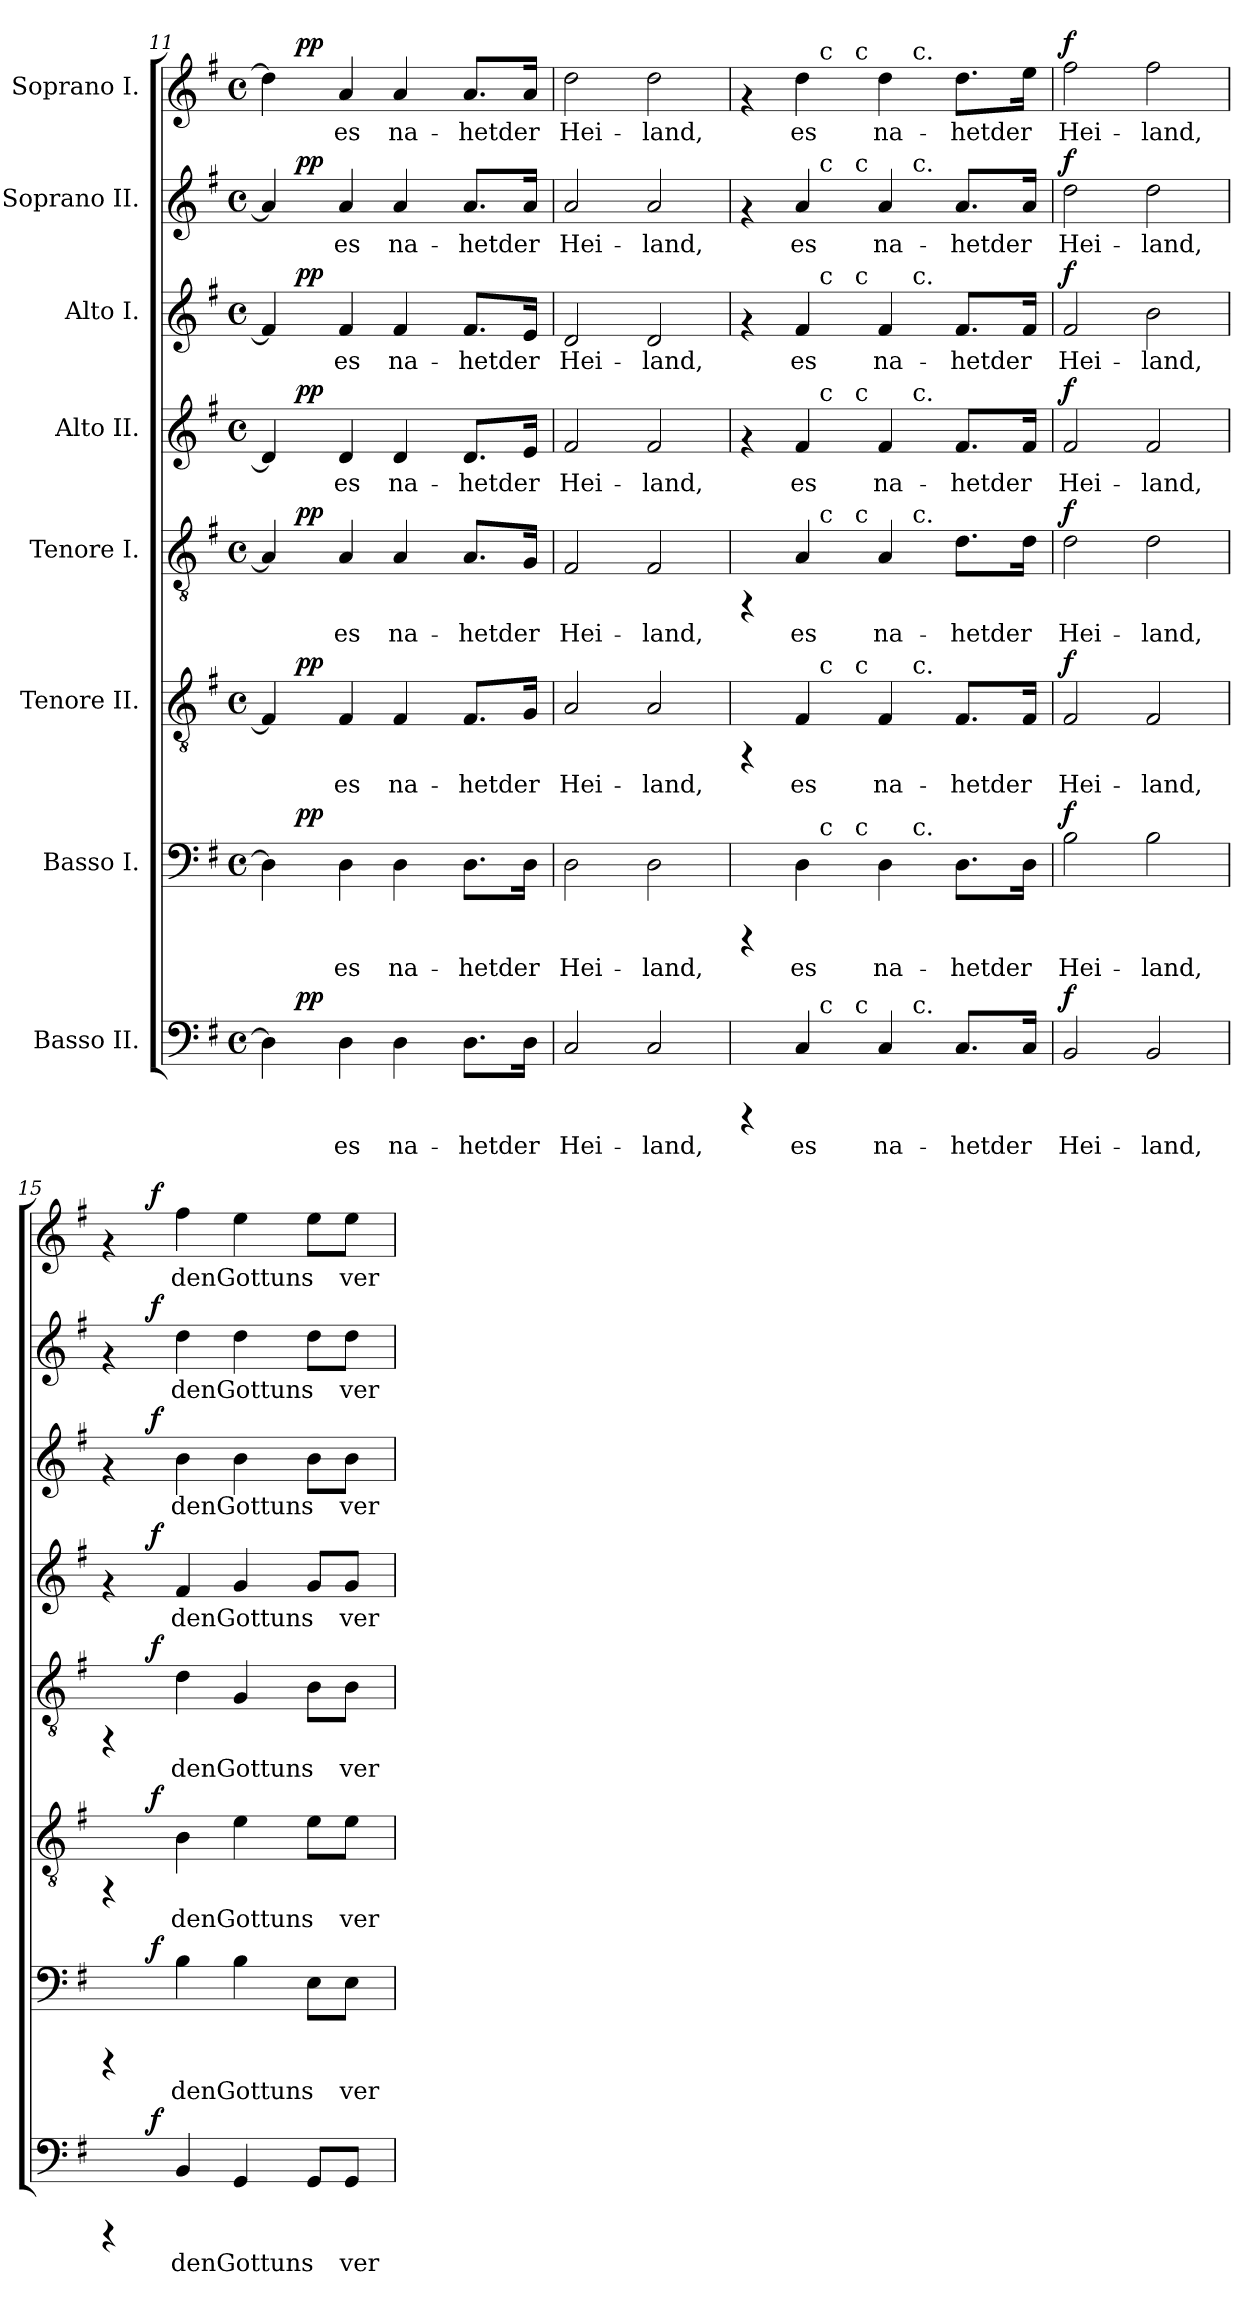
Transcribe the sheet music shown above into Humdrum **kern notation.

**kern	**text	**dynam	**kern	**text	**dynam	**kern	**text	**dynam	**kern	**text	**dynam	**kern	**text	**dynam	**kern	**text	**dynam	**kern	**text	**dynam	**kern	**text	**dynam
*part8	*part8	*part8	*part7	*part7	*part7	*part6	*part6	*part6	*part5	*part5	*part5	*part4	*part4	*part4	*part3	*part3	*part3	*part2	*part2	*part2	*part1	*part1	*part1
*staff8	*staff8	*staff8	*staff7	*staff7	*staff7	*staff6	*staff6	*staff6	*staff5	*staff5	*staff5	*staff4	*staff4	*staff4	*staff3	*staff3	*staff3	*staff2	*staff2	*staff2	*staff1	*staff1	*staff1
*I"Basso II.	*	*	*I"Basso I.	*	*	*I"Tenore II.	*	*	*I"Tenore I.	*	*	*I"Alto II.	*	*	*I"Alto I.	*	*	*I"Soprano II.	*	*	*I"Soprano I.	*	*
*clefF4	*	*	*clefF4	*	*	*clefGv2	*	*	*clefGv2	*	*	*clefG2	*	*	*clefG2	*	*	*clefG2	*	*	*clefG2	*	*
*k[f#]	*	*	*k[f#]	*	*	*k[f#]	*	*	*k[f#]	*	*	*k[f#]	*	*	*k[f#]	*	*	*k[f#]	*	*	*k[f#]	*	*
*G:	*	*	*G:	*	*	*G:	*	*	*G:	*	*	*G:	*	*	*G:	*	*	*G:	*	*	*G:	*	*
*M4/4	*	*	*M4/4	*	*	*M4/4	*	*	*M4/4	*	*	*M4/4	*	*	*M4/4	*	*	*M4/4	*	*	*M4/4	*	*
*met(c)	*	*	*met(c)	*	*	*met(c)	*	*	*met(c)	*	*	*met(c)	*	*	*met(c)	*	*	*met(c)	*	*	*met(c)	*	*
=11	=11	=11	=11	=11	=11	=11	=11	=11	=11	=11	=11	=11	=11	=11	=11	=11	=11	=11	=11	=11	=11	=11	=11
!	!LO:LY:b:cj	!	!	!LO:LY:b:cj	!	!	!LO:LY:b:cj	!	!	!LO:LY:b:cj	!	!	!LO:LY:b:cj	!	!	!LO:LY:b:cj	!	!	!LO:LY:b:cj	!	!	!LO:LY:b:cj	!
*^	*	*	*^	*	*	*^	*	*	*^	*	*	*^	*	*	*^	*	*	*^	*	*	*^	*	*
4D\]	16ryy	.	.	4D\]	16ryy	.	.	4F#/]	16ryy	.	.	4A/]	16ryy	.	.	4d/]	16ryy	.	.	4f#/]	16ryy	.	.	4a/]	16ryy	.	.	4dd\]	16ryy	.	.
.	64ryy	.	.	.	64ryy	.	.	.	64ryy	.	.	.	64ryy	.	.	.	64ryy	.	.	.	64ryy	.	.	.	64ryy	.	.	.	64ryy	.	.
!	!	!	!LO:DY:a	!	!	!	!LO:DY:a	!	!	!	!LO:DY:a	!	!	!	!LO:DY:a	!	!	!	!LO:DY:a	!	!	!	!LO:DY:a	!	!	!	!LO:DY:a	!	!	!	!LO:DY:a
.	2ryy	.	pp	.	2ryy	.	pp	.	2ryy	.	pp	.	2ryy	.	pp	.	2ryy	.	pp	.	2ryy	.	pp	.	2ryy	.	pp	.	2ryy	.	pp
!	!	!LO:LY:b:cj	!	!	!	!LO:LY:b:cj	!	!	!	!LO:LY:b:cj	!	!	!	!LO:LY:b:cj	!	!	!	!LO:LY:b:cj	!	!	!	!LO:LY:b:cj	!	!	!	!LO:LY:b:cj	!	!	!	!LO:LY:b:cj	!
4D\	.	es	.	4D\	.	es	.	4F#/	.	es	.	4A/	.	es	.	4d/	.	es	.	4f#/	.	es	.	4a/	.	es	.	4a/	.	es	.
!	!	!LO:LY:b:cj	!	!	!	!LO:LY:b:cj	!	!	!	!LO:LY:b:cj	!	!	!	!LO:LY:b:cj	!	!	!	!LO:LY:b:cj	!	!	!	!LO:LY:b:cj	!	!	!	!LO:LY:b:cj	!	!	!	!LO:LY:b:cj	!
4D\	.	na-	.	4D\	.	na-	.	4F#/	.	na-	.	4A/	.	na-	.	4d/	.	na-	.	4f#/	.	na-	.	4a/	.	na-	.	4a/	.	na-	.
.	4ryy	.	.	.	4ryy	.	.	.	4ryy	.	.	.	4ryy	.	.	.	4ryy	.	.	.	4ryy	.	.	.	4ryy	.	.	.	4ryy	.	.
!	!	!LO:LY:b:cj	!	!	!	!LO:LY:b:cj	!	!	!	!LO:LY:b:cj	!	!	!	!LO:LY:b:cj	!	!	!	!LO:LY:b:cj	!	!	!	!LO:LY:b:cj	!	!	!	!LO:LY:b:cj	!	!	!	!LO:LY:b:cj	!
8.D\L	.	-hetder	.	8.D\L	.	-hetder	.	8.F#/L	.	-hetder	.	8.A/L	.	-hetder	.	8.d/L	.	-hetder	.	8.f#/L	.	-hetder	.	8.a/L	.	-hetder	.	8.a/L	.	-hetder	.
.	8ryy	.	.	.	8ryy	.	.	.	8ryy	.	.	.	8ryy	.	.	.	8ryy	.	.	.	8ryy	.	.	.	8ryy	.	.	.	8ryy	.	.
!	!	!LO:LY:b:cj	!	!	!	!LO:LY:b:cj	!	!	!	!LO:LY:b:cj	!	!	!	!LO:LY:b:cj	!	!	!	!LO:LY:b:cj	!	!	!	!LO:LY:b:cj	!	!	!	!LO:LY:b:cj	!	!	!	!LO:LY:b:cj	!
16D\Jk	.	.	.	16D\Jk	.	.	.	16G/Jk	.	.	.	16G/Jk	.	.	.	16e/Jk	.	.	.	16e/Jk	.	.	.	16a/Jk	.	.	.	16a/Jk	.	.	.
.	32.ryy	.	.	.	32.ryy	.	.	.	32.ryy	.	.	.	32.ryy	.	.	.	32.ryy	.	.	.	32.ryy	.	.	.	32.ryy	.	.	.	32.ryy	.	.
=12!	=12!	=12!	=12!	=12!	=12!	=12!	=12!	=12!	=12!	=12!	=12!	=12!	=12!	=12!	=12!	=12!	=12!	=12!	=12!	=12!	=12!	=12!	=12!	=12!	=12!	=12!	=12!	=12!	=12!	=12!	=12!
!	!	!LO:LY:b:cj	!	!	!	!LO:LY:b:cj	!	!	!	!LO:LY:b:cj	!	!	!	!LO:LY:b:cj	!	!	!	!LO:LY:b:cj	!	!	!	!LO:LY:b:cj	!	!	!	!LO:LY:b:cj	!	!	!	!LO:LY:b:cj	!
*v	*v	*	*	*	*	*	*	*v	*v	*	*	*v	*v	*	*	*v	*v	*	*	*v	*v	*	*	*v	*v	*	*	*v	*v	*	*
*	*	*	*v	*v	*	*	*	*	*	*	*	*	*	*	*	*	*	*	*	*	*	*	*	*
2C/	Hei-	.	2D\	Hei-	.	2A/	Hei-	.	2F#/	Hei-	.	2f#/	Hei-	.	2d/	Hei-	.	2a/	Hei-	.	2dd\	Hei-	.
!	!LO:LY:b:cj	!	!	!LO:LY:b:cj	!	!	!LO:LY:b:cj	!	!	!LO:LY:b:cj	!	!	!LO:LY:b:cj	!	!	!LO:LY:b:cj	!	!	!LO:LY:b:cj	!	!	!LO:LY:b:cj	!
2C/	-land,	.	2D\	-land,	.	2A/	-land,	.	2F#/	-land,	.	2f#/	-land,	.	2d/	-land,	.	2a/	-land,	.	2dd\	-land,	.
=13!	=13!	=13!	=13!	=13!	=13!	=13!	=13!	=13!	=13!	=13!	=13!	=13!	=13!	=13!	=13!	=13!	=13!	=13!	=13!	=13!	=13!	=13!	=13!
*^	*	*	*^	*	*	*^	*	*	*^	*	*	*^	*	*	*^	*	*	*^	*	*	*^	*	*
*	*^	*	*	*	*^	*	*	*	*^	*	*	*	*^	*	*	*	*^	*	*	*	*^	*	*	*	*^	*	*	*	*^	*	*
*	*	*^	*	*	*	*	*^	*	*	*	*	*^	*	*	*	*	*^	*	*	*	*	*^	*	*	*	*	*^	*	*	*	*	*^	*	*	*	*	*^	*	*
4rCCC	4ryy	4..ryy	2ryy	.	.	4rCCC	4ryy	4..ryy	2ryy	.	.	4rFF	4ryy	4..ryy	2ryy	.	.	4rFF	4ryy	4..ryy	2ryy	.	.	4rf	4ryy	4..ryy	2ryy	.	.	4rf	4ryy	4..ryy	2ryy	.	.	4rf	4ryy	4..ryy	2ryy	.	.	4rf	4ryy	4..ryy	2ryy	.	.
!	!	!	!	!LO:LY:b:cj	!	!	!	!	!	!LO:LY:b:cj	!	!	!	!	!	!LO:LY:b:cj	!	!	!	!	!	!LO:LY:b:cj	!	!	!	!	!	!LO:LY:b:cj	!	!	!	!	!	!LO:LY:b:cj	!	!	!	!	!	!LO:LY:b:cj	!	!	!	!	!	!LO:LY:b:cj	!
4C/	16ryy	.	.	es	.	4D\	16ryy	.	.	es	.	4F#/	16ryy	.	.	es	.	4A/	16ryy	.	.	es	.	4f#/	16ryy	.	.	es	.	4f#/	16ryy	.	.	es	.	4a/	16ryy	.	.	es	.	4dd\	16ryy	.	.	es	.
!	!	!	!	!	!	!	!	!	!	!	!	!	!	!	!	!	!	!	!	!	!	!	!	!	!	!	!	!	!	!	!	!	!	!	!	!	!	!	!	!	!	!	!LO:TX:a:t=c	!	!	!	!
!	!	!	!	!	!	!	!	!	!	!	!	!	!	!	!	!	!	!	!	!	!	!	!	!	!	!	!	!	!	!	!	!	!	!	!	!	!LO:TX:a:t=c	!	!	!	!	!	!	!	!	!	!
!	!	!	!	!	!	!	!	!	!	!	!	!	!	!	!	!	!	!	!	!	!	!	!	!	!	!	!	!	!	!	!LO:TX:a:t=c	!	!	!	!	!	!	!	!	!	!	!	!	!	!	!	!
!	!	!	!	!	!	!	!	!	!	!	!	!	!	!	!	!	!	!	!	!	!	!	!	!	!LO:TX:a:t=c	!	!	!	!	!	!	!	!	!	!	!	!	!	!	!	!	!	!	!	!	!	!
!	!	!	!	!	!	!	!	!	!	!	!	!	!	!	!	!	!	!	!LO:TX:a:t=c	!	!	!	!	!	!	!	!	!	!	!	!	!	!	!	!	!	!	!	!	!	!	!	!	!	!	!	!
!	!	!	!	!	!	!	!	!	!	!	!	!	!LO:TX:a:t=c	!	!	!	!	!	!	!	!	!	!	!	!	!	!	!	!	!	!	!	!	!	!	!	!	!	!	!	!	!	!	!	!	!	!
!	!	!	!	!	!	!	!LO:TX:a:t=c	!	!	!	!	!	!	!	!	!	!	!	!	!	!	!	!	!	!	!	!	!	!	!	!	!	!	!	!	!	!	!	!	!	!	!	!	!	!	!	!
!	!LO:TX:a:t=c	!	!	!	!	!	!	!	!	!	!	!	!	!	!	!	!	!	!	!	!	!	!	!	!	!	!	!	!	!	!	!	!	!	!	!	!	!	!	!	!	!	!	!	!	!	!
.	2ryy	.	.	.	.	.	2ryy	.	.	.	.	.	2ryy	.	.	.	.	.	2ryy	.	.	.	.	.	2ryy	.	.	.	.	.	2ryy	.	.	.	.	.	2ryy	.	.	.	.	.	2ryy	.	.	.	.
!	!	!	!	!	!	!	!	!	!	!	!	!	!	!	!	!	!	!	!	!	!	!	!	!	!	!	!	!	!	!	!	!	!	!	!	!	!	!	!	!	!	!	!	!LO:TX:a:t=c	!	!	!
!	!	!	!	!	!	!	!	!	!	!	!	!	!	!	!	!	!	!	!	!	!	!	!	!	!	!	!	!	!	!	!	!	!	!	!	!	!	!LO:TX:a:t=c	!	!	!	!	!	!	!	!	!
!	!	!	!	!	!	!	!	!	!	!	!	!	!	!	!	!	!	!	!	!	!	!	!	!	!	!	!	!	!	!	!	!LO:TX:a:t=c	!	!	!	!	!	!	!	!	!	!	!	!	!	!	!
!	!	!	!	!	!	!	!	!	!	!	!	!	!	!	!	!	!	!	!	!	!	!	!	!	!	!LO:TX:a:t=c	!	!	!	!	!	!	!	!	!	!	!	!	!	!	!	!	!	!	!	!	!
!	!	!	!	!	!	!	!	!	!	!	!	!	!	!	!	!	!	!	!	!LO:TX:a:t=c	!	!	!	!	!	!	!	!	!	!	!	!	!	!	!	!	!	!	!	!	!	!	!	!	!	!	!
!	!	!	!	!	!	!	!	!	!	!	!	!	!	!LO:TX:a:t=c	!	!	!	!	!	!	!	!	!	!	!	!	!	!	!	!	!	!	!	!	!	!	!	!	!	!	!	!	!	!	!	!	!
!	!	!	!	!	!	!	!	!LO:TX:a:t=c	!	!	!	!	!	!	!	!	!	!	!	!	!	!	!	!	!	!	!	!	!	!	!	!	!	!	!	!	!	!	!	!	!	!	!	!	!	!	!
!	!	!LO:TX:a:t=c	!	!	!	!	!	!	!	!	!	!	!	!	!	!	!	!	!	!	!	!	!	!	!	!	!	!	!	!	!	!	!	!	!	!	!	!	!	!	!	!	!	!	!	!	!
.	.	2ryy	.	.	.	.	.	2ryy	.	.	.	.	.	2ryy	.	.	.	.	.	2ryy	.	.	.	.	.	2ryy	.	.	.	.	.	2ryy	.	.	.	.	.	2ryy	.	.	.	.	.	2ryy	.	.	.
!	!	!	!	!LO:LY:b:cj	!	!	!	!	!	!LO:LY:b:cj	!	!	!	!	!	!LO:LY:b:cj	!	!	!	!	!	!LO:LY:b:cj	!	!	!	!	!	!LO:LY:b:cj	!	!	!	!	!	!LO:LY:b:cj	!	!	!	!	!	!LO:LY:b:cj	!	!	!	!	!	!LO:LY:b:cj	!
4C/	.	.	16ryy	na-	.	4D\	.	.	16ryy	na-	.	4F#/	.	.	16ryy	na-	.	4A/	.	.	16ryy	na-	.	4f#/	.	.	16ryy	na-	.	4f#/	.	.	16ryy	na-	.	4a/	.	.	16ryy	na-	.	4dd\	.	.	16ryy	na-	.
.	.	.	64ryy	.	.	.	.	.	64ryy	.	.	.	.	.	64ryy	.	.	.	.	.	64ryy	.	.	.	.	.	64ryy	.	.	.	.	.	64ryy	.	.	.	.	.	64ryy	.	.	.	.	.	64ryy	.	.
!	!	!	!	!	!	!	!	!	!	!	!	!	!	!	!	!	!	!	!	!	!	!	!	!	!	!	!	!	!	!	!	!	!	!	!	!	!	!	!	!	!	!	!	!	!LO:TX:a:t=c.	!	!
!	!	!	!	!	!	!	!	!	!	!	!	!	!	!	!	!	!	!	!	!	!	!	!	!	!	!	!	!	!	!	!	!	!	!	!	!	!	!	!LO:TX:a:t=c.	!	!	!	!	!	!	!	!
!	!	!	!	!	!	!	!	!	!	!	!	!	!	!	!	!	!	!	!	!	!	!	!	!	!	!	!	!	!	!	!	!	!LO:TX:a:t=c.	!	!	!	!	!	!	!	!	!	!	!	!	!	!
!	!	!	!	!	!	!	!	!	!	!	!	!	!	!	!	!	!	!	!	!	!	!	!	!	!	!	!LO:TX:a:t=c.	!	!	!	!	!	!	!	!	!	!	!	!	!	!	!	!	!	!	!	!
!	!	!	!	!	!	!	!	!	!	!	!	!	!	!	!	!	!	!	!	!	!LO:TX:a:t=c.	!	!	!	!	!	!	!	!	!	!	!	!	!	!	!	!	!	!	!	!	!	!	!	!	!	!
!	!	!	!	!	!	!	!	!	!	!	!	!	!	!	!LO:TX:a:t=c.	!	!	!	!	!	!	!	!	!	!	!	!	!	!	!	!	!	!	!	!	!	!	!	!	!	!	!	!	!	!	!	!
!	!	!	!	!	!	!	!	!	!LO:TX:a:t=c.	!	!	!	!	!	!	!	!	!	!	!	!	!	!	!	!	!	!	!	!	!	!	!	!	!	!	!	!	!	!	!	!	!	!	!	!	!	!
!	!	!	!LO:TX:a:t=c.	!	!	!	!	!	!	!	!	!	!	!	!	!	!	!	!	!	!	!	!	!	!	!	!	!	!	!	!	!	!	!	!	!	!	!	!	!	!	!	!	!	!	!	!
.	.	.	4ryy	.	.	.	.	.	4ryy	.	.	.	.	.	4ryy	.	.	.	.	.	4ryy	.	.	.	.	.	4ryy	.	.	.	.	.	4ryy	.	.	.	.	.	4ryy	.	.	.	.	.	4ryy	.	.
!	!	!	!	!LO:LY:b:cj	!	!	!	!	!	!LO:LY:b:cj	!	!	!	!	!	!LO:LY:b:cj	!	!	!	!	!	!LO:LY:b:cj	!	!	!	!	!	!LO:LY:b:cj	!	!	!	!	!	!LO:LY:b:cj	!	!	!	!	!	!LO:LY:b:cj	!	!	!	!	!	!LO:LY:b:cj	!
8.C/L	.	.	.	-hetder	.	8.D\L	.	.	.	-hetder	.	8.F#/L	.	.	.	-hetder	.	8.d\L	.	.	.	-hetder	.	8.f#/L	.	.	.	-hetder	.	8.f#/L	.	.	.	-hetder	.	8.a/L	.	.	.	-hetder	.	8.dd\L	.	.	.	-hetder	.
.	8.ryy	.	.	.	.	.	8.ryy	.	.	.	.	.	8.ryy	.	.	.	.	.	8.ryy	.	.	.	.	.	8.ryy	.	.	.	.	.	8.ryy	.	.	.	.	.	8.ryy	.	.	.	.	.	8.ryy	.	.	.	.
.	.	.	8ryy	.	.	.	.	.	8ryy	.	.	.	.	.	8ryy	.	.	.	.	.	8ryy	.	.	.	.	.	8ryy	.	.	.	.	.	8ryy	.	.	.	.	.	8ryy	.	.	.	.	.	8ryy	.	.
!	!	!	!	!LO:LY:b:cj	!	!	!	!	!	!LO:LY:b:cj	!	!	!	!	!	!LO:LY:b:cj	!	!	!	!	!	!LO:LY:b:cj	!	!	!	!	!	!LO:LY:b:cj	!	!	!	!	!	!LO:LY:b:cj	!	!	!	!	!	!LO:LY:b:cj	!	!	!	!	!	!LO:LY:b:cj	!
16C/Jk	.	16ryy	.	.	.	16D\Jk	.	16ryy	.	.	.	16F#/Jk	.	16ryy	.	.	.	16d\Jk	.	16ryy	.	.	.	16f#/Jk	.	16ryy	.	.	.	16f#/Jk	.	16ryy	.	.	.	16a/Jk	.	16ryy	.	.	.	16ee\Jk	.	16ryy	.	.	.
.	.	.	32.ryy	.	.	.	.	.	32.ryy	.	.	.	.	.	32.ryy	.	.	.	.	.	32.ryy	.	.	.	.	.	32.ryy	.	.	.	.	.	32.ryy	.	.	.	.	.	32.ryy	.	.	.	.	.	32.ryy	.	.
=14!	=14!	=14!	=14!	=14!	=14!	=14!	=14!	=14!	=14!	=14!	=14!	=14!	=14!	=14!	=14!	=14!	=14!	=14!	=14!	=14!	=14!	=14!	=14!	=14!	=14!	=14!	=14!	=14!	=14!	=14!	=14!	=14!	=14!	=14!	=14!	=14!	=14!	=14!	=14!	=14!	=14!	=14!	=14!	=14!	=14!	=14!	=14!
!	!	!	!	!LO:LY:b:cj	!LO:DY:a	!	!	!	!	!LO:LY:b:cj	!LO:DY:a	!	!	!	!	!LO:LY:b:cj	!LO:DY:a	!	!	!	!	!LO:LY:b:cj	!LO:DY:a	!	!	!	!	!LO:LY:b:cj	!LO:DY:a	!	!	!	!	!LO:LY:b:cj	!LO:DY:a	!	!	!	!	!LO:LY:b:cj	!LO:DY:a	!	!	!	!	!LO:LY:b:cj	!LO:DY:a
*v	*v	*v	*v	*	*	*	*	*	*	*	*	*v	*v	*v	*v	*	*	*v	*v	*v	*v	*	*	*v	*v	*v	*v	*	*	*v	*v	*v	*v	*	*	*v	*v	*v	*v	*	*	*v	*v	*v	*v	*	*
*	*	*	*v	*v	*v	*v	*	*	*	*	*	*	*	*	*	*	*	*	*	*	*	*	*	*	*	*
2BB/	Hei-	f	2B\	Hei-	f	2F#/	Hei-	f	2d\	Hei-	f	2f#/	Hei-	f	2f#/	Hei-	f	2dd\	Hei-	f	2ff#\	Hei-	f
!	!LO:LY:b:cj	!	!	!LO:LY:b:cj	!	!	!LO:LY:b:cj	!	!	!LO:LY:b:cj	!	!	!LO:LY:b:cj	!	!	!LO:LY:b:cj	!	!	!LO:LY:b:cj	!	!	!LO:LY:b:cj	!
2BB/	-land,	.	2B\	-land,	.	2F#/	-land,	.	2d\	-land,	.	2f#/	-land,	.	2b\	-land,	.	2dd\	-land,	.	2ff#\	-land,	.
=15!	=15!	=15!	=15!	=15!	=15!	=15!	=15!	=15!	=15!	=15!	=15!	=15!	=15!	=15!	=15!	=15!	=15!	=15!	=15!	=15!	=15!	=15!	=15!
*^	*	*	*^	*	*	*^	*	*	*^	*	*	*^	*	*	*^	*	*	*^	*	*	*^	*	*
4rCCC	8.ryy	.	.	4rCCC	8.ryy	.	.	4rFF	8.ryy	.	.	4rFF	8.ryy	.	.	4rf	8.ryy	.	.	4rf	8.ryy	.	.	4rf	8.ryy	.	.	4rf	8.ryy	.	.
!	!	!	!LO:DY:a	!	!	!	!LO:DY:a	!	!	!	!LO:DY:a	!	!	!	!LO:DY:a	!	!	!	!LO:DY:a	!	!	!	!LO:DY:a	!	!	!	!LO:DY:a	!	!	!	!LO:DY:a
.	2ryy	.	f	.	2ryy	.	f	.	2ryy	.	f	.	2ryy	.	f	.	2ryy	.	f	.	2ryy	.	f	.	2ryy	.	f	.	2ryy	.	f
!	!	!LO:LY:b:cj	!	!	!	!LO:LY:b:cj	!	!	!	!LO:LY:b:cj	!	!	!	!LO:LY:b:cj	!	!	!	!LO:LY:b:cj	!	!	!	!LO:LY:b:cj	!	!	!	!LO:LY:b:cj	!	!	!	!LO:LY:b:cj	!
4BB/	.	denGottuns	.	4B\	.	denGottuns	.	4B\	.	denGottuns	.	4d\	.	denGottuns	.	4f#/	.	denGottuns	.	4b\	.	denGottuns	.	4dd\	.	denGottuns	.	4ff#\	.	denGottuns	.
!	!	!LO:LY:b:cj	!	!	!	!LO:LY:b:cj	!	!	!	!LO:LY:b:cj	!	!	!	!LO:LY:b:cj	!	!	!	!LO:LY:b:cj	!	!	!	!LO:LY:b:cj	!	!	!	!LO:LY:b:cj	!	!	!	!LO:LY:b:cj	!
4GG/	.	.	.	4B\	.	.	.	4e\	.	.	.	4G/	.	.	.	4g/	.	.	.	4b\	.	.	.	4dd\	.	.	.	4ee\	.	.	.
.	4ryy	.	.	.	4ryy	.	.	.	4ryy	.	.	.	4ryy	.	.	.	4ryy	.	.	.	4ryy	.	.	.	4ryy	.	.	.	4ryy	.	.
!	!	!LO:LY:b:cj	!	!	!	!LO:LY:b:cj	!	!	!	!LO:LY:b:cj	!	!	!	!LO:LY:b:cj	!	!	!	!LO:LY:b:cj	!	!	!	!LO:LY:b:cj	!	!	!	!LO:LY:b:cj	!	!	!	!LO:LY:b:cj	!
8GG/L	.	.	.	8E\L	.	.	.	8e\L	.	.	.	8B\L	.	.	.	8g/L	.	.	.	8b\L	.	.	.	8dd\L	.	.	.	8ee\L	.	.	.
!	!	!LO:LY:b:cj	!	!	!	!LO:LY:b:cj	!	!	!	!LO:LY:b:cj	!	!	!	!LO:LY:b:cj	!	!	!	!LO:LY:b:cj	!	!	!	!LO:LY:b:cj	!	!	!	!LO:LY:b:cj	!	!	!	!LO:LY:b:cj	!
8GG/J	.	ver-	.	8E\J	.	ver-	.	8e\J	.	ver-	.	8B\J	.	ver-	.	8g/J	.	ver-	.	8b\J	.	ver-	.	8dd\J	.	ver-	.	8ee\J	.	ver-	.
.	16ryy	.	.	.	16ryy	.	.	.	16ryy	.	.	.	16ryy	.	.	.	16ryy	.	.	.	16ryy	.	.	.	16ryy	.	.	.	16ryy	.	.
*v	*v	*	*	*	*	*	*	*v	*v	*	*	*v	*v	*	*	*v	*v	*	*	*v	*v	*	*	*v	*v	*	*	*v	*v	*	*
*	*	*	*v	*v	*	*	*	*	*	*	*	*	*	*	*	*	*	*	*	*	*	*	*	*
=!	=!	=!	=!	=!	=!	=!	=!	=!	=!	=!	=!	=!	=!	=!	=!	=!	=!	=!	=!	=!	=!	=!	=!
*-	*-	*-	*-	*-	*-	*-	*-	*-	*-	*-	*-	*-	*-	*-	*-	*-	*-	*-	*-	*-	*-	*-	*-
